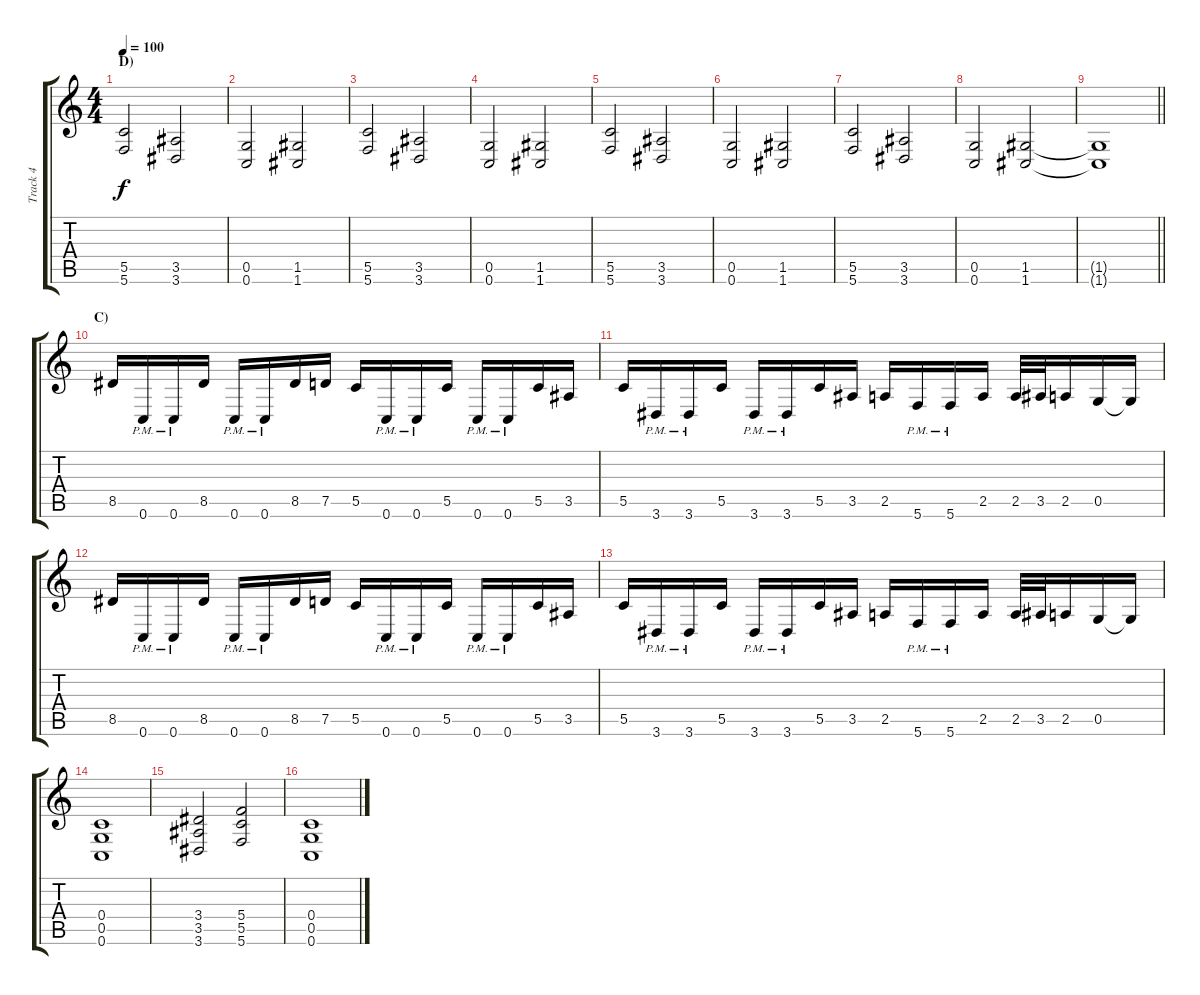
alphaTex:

\track ("Track 4" "Track 4") {instrument distortionguitar}
\staff {score tabs}
\tuning (D4 A3 F3 C3 G2 C2) {hide}
\ts (4 4)
\section ("" "D)")
\tempo 100
\clef g2
\ks c
(5.5 5.6).2{dy f} (3.5 3.6).2 |
(0.5 0.6).2 (1.5 1.6).2 |
(5.5 5.6).2 (3.5 3.6).2 |
(0.5 0.6).2 (1.5 1.6).2 |
(5.5 5.6).2 (3.5 3.6).2 |
(0.5 0.6).2 (1.5 1.6).2 |
(5.5 5.6).2 (3.5 3.6).2 |
(0.5 0.6).2 (1.5 1.6).2 |
\barLineRight lightlight
(1.5{t} 1.6{t}).1 |
\section ("" "C)")
8.5.16 0.6{pm}.16 0.6{pm}.16 8.5.16 0.6{pm}.16 0.6{pm}.16 8.5.16 7.5.16 5.5.16 0.6{pm}.16 0.6{pm}.16 5.5.16 0.6{pm}.16 0.6{pm}.16 5.5.16 3.5.16 |
5.5.16 3.6{pm}.16 3.6{pm}.16 5.5.16 3.6{pm}.16 3.6{pm}.16 5.5.16 3.5.16 2.5.16 5.6{pm}.16 5.6{pm}.16 2.5.16 2.5.32 3.5.32 2.5.16 0.5.16 0.5{t}.16 |
8.5.16 0.6{pm}.16 0.6{pm}.16 8.5.16 0.6{pm}.16 0.6{pm}.16 8.5.16 7.5.16 5.5.16 0.6{pm}.16 0.6{pm}.16 5.5.16 0.6{pm}.16 0.6{pm}.16 5.5.16 3.5.16 |
5.5.16 3.6{pm}.16 3.6{pm}.16 5.5.16 3.6{pm}.16 3.6{pm}.16 5.5.16 3.5.16 2.5.16 5.6{pm}.16 5.6{pm}.16 2.5.16 2.5.32 3.5.32 2.5.16 0.5.16 0.5{t}.16 |
(0.4 0.5 0.6).1 |
(3.4 3.5 3.6).2 (5.4 5.5 5.6).2 |
(0.4 0.5 0.6).1
